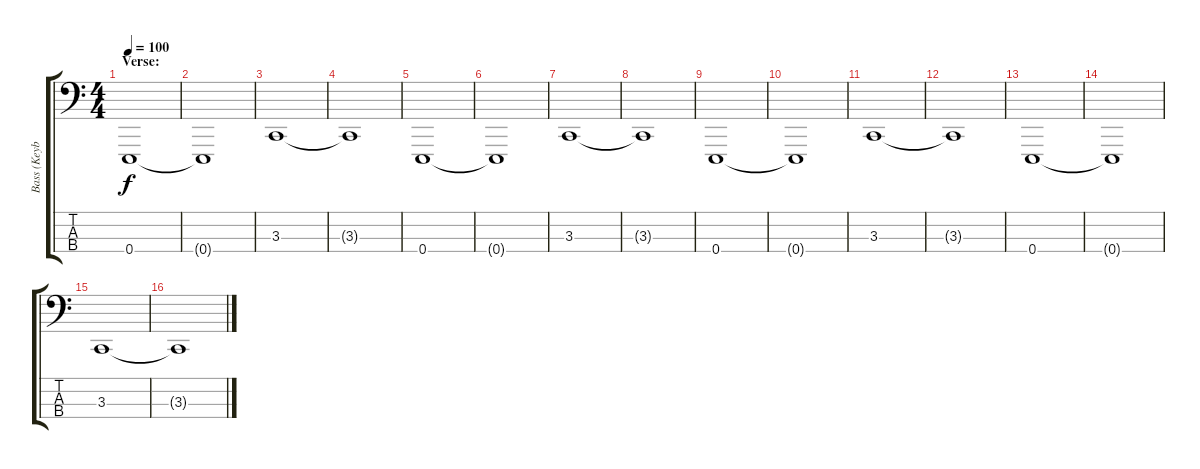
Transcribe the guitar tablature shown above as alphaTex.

\track ("Bass (Keyb)" "Bass (Keyb") {instrument stringensemble1}
\staff {score tabs}
\tuning (G2 D2 A1 E1) {hide}
\ts (4 4)
\section ("" "Verse:")
\tempo 100
\clef f4
\ks c
0.4.1{dy f} |
0.4{t}.1 |
3.3.1 |
3.3{t}.1 |
0.4.1 |
0.4{t}.1 |
3.3.1 |
3.3{t}.1 |
0.4.1 |
0.4{t}.1 |
3.3.1 |
3.3{t}.1 |
0.4.1 |
0.4{t}.1 |
3.3.1 |
3.3{t}.1
